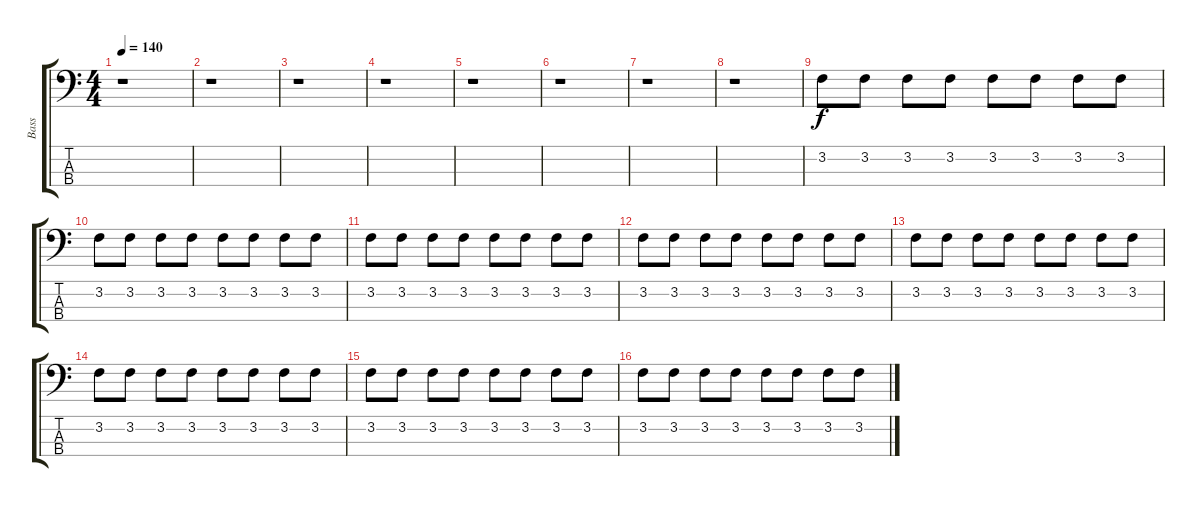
\track ("Bass" "Bass") {instrument electricbasspick}
\staff {score tabs}
\tuning (G2 D2 A1 E1) {hide}
\ts (4 4)
\tempo 140
\clef f4
\ks c
r.1{dy f instrument electricbasspick} |
r.1 |
r.1 |
r.1 |
r.1 |
r.1 |
r.1 |
r.1 |
3.2.8 3.2.8 3.2.8 3.2.8 3.2.8 3.2.8 3.2.8 3.2.8 |
3.2.8 3.2.8 3.2.8 3.2.8 3.2.8 3.2.8 3.2.8 3.2.8 |
3.2.8 3.2.8 3.2.8 3.2.8 3.2.8 3.2.8 3.2.8 3.2.8 |
3.2.8 3.2.8 3.2.8 3.2.8 3.2.8 3.2.8 3.2.8 3.2.8 |
3.2.8 3.2.8 3.2.8 3.2.8 3.2.8 3.2.8 3.2.8 3.2.8 |
3.2.8 3.2.8 3.2.8 3.2.8 3.2.8 3.2.8 3.2.8 3.2.8 |
3.2.8 3.2.8 3.2.8 3.2.8 3.2.8 3.2.8 3.2.8 3.2.8 |
3.2.8 3.2.8 3.2.8 3.2.8 3.2.8 3.2.8 3.2.8 3.2.8
